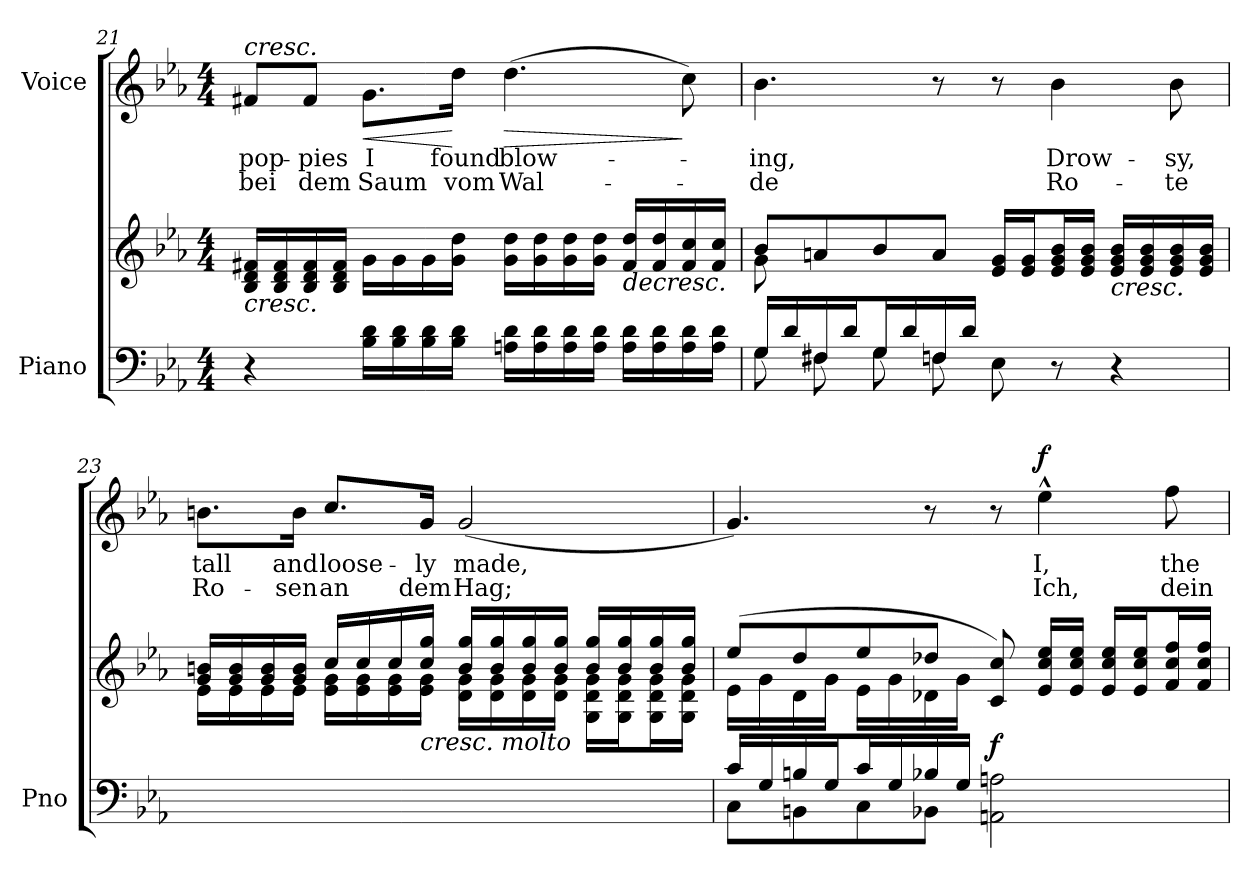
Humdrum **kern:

**kern	**kern	**dynam	**kern	**text	**text	**dynam
*part2	*part2	*part2	*part1	*part1	*part1	*part1
*staff3	*staff2	*staff2/3	*staff1	*staff1	*staff1	*staff1
*I"Piano	*	*	*I"Voice	*	*	*
*I'Pno	*	*	*	*	*	*
!!LO:LB:g=z
*clefF4	*clefG2	*	*clefG2	*	*	*
*k[b-e-a-]	*k[b-e-a-]	*	*k[b-e-a-]	*	*	*
*M4/4	*M4/4	*	*M4/4	*	*	*
=21	=21	=21	=21	=21	=21	=21
!	!	!	!LO:TX:a:i:t=cresc.	!	!	!
!	!LO:TX:b:i:t=cresc.	!	!	!	!	!
!	!	!	!	!LO:LY:b	!LO:LY:b	!
4r	16B-/ 16d/ 16f#X/LL	.	8f#X/L	pop-	bei	.
.	16B-/ 16d/ 16f#/	.	.	.	.	.
!	!	!	!	!LO:LY:b	!LO:LY:b	!
.	16B-/ 16d/ 16f#/	.	8f#/J	-pies	dem	.
.	16B-/ 16d/ 16f#/JJ	.	.	.	.	.
!	!	!	!	!LO:LY:b	!LO:LY:b	!LO:HP:b
16B-\ 16d\LL	16g\LL	.	8.g\L	I	Saum	<
16B-\ 16d\	16g\	.	.	.	.	.
16B-\ 16d\	16g\	.	.	.	.	.
!	!	!	!	!LO:LY:b	!LO:LY:b	!
16B-\ 16d\JJ	16g\ 16dd\JJ	.	16dd\Jk	found	vom	[
!	!	!	!	!LO:LY:b	!LO:LY:b	!LO:HP:b
16An\ 16d\LL	16g\ 16dd\LL	.	(4.dd\	blow-	Wal-	>
16A\ 16d\	16g\ 16dd\	.	.	.	.	.
16A\ 16d\	16g\ 16dd\	.	.	.	.	.
16A\ 16d\JJ	16g\ 16dd\JJ	.	.	.	.	.
!	!	!LO:HP:b	!	!	!	!
16A\ 16d\LL	16f#/ 16dd/LL	>	.	.	.	.
16A\ 16d\	16f#/ 16dd/	.	.	.	.	.
16A\ 16d\	16f#/ 16cc/	.	8cc\)	.	.	]
16A\ 16d\JJ	16f#/ 16cc/JJ	.	.	.	.	.
=22	=22	=22	=22	=22	=22	=22
*^	*^	*	*	*	*	*
!	!	!	!	!	!	!LO:LY:b	!LO:LY:b	!
16G/LL	8G\	8b-/L	8g\	.	4.b-\	-ing,	-de	.
16d/	.	.	.	.	.	.	.	.
16F#X/	8F#\	8an/	2..ryy	.	.	.	.	.
16d/J	.	.	.	.	.	.	.	.
16G/L	8G\	8b-/	.	.	.	.	.	.
16d/	.	.	.	.	.	.	.	.
16Fn/	8F\	8a/J	.	.	8r	.	.	.
16d/JJ	.	.	.	.	.	.	.	.
8E-\	2ryy	16e-/ 16g/LL	.	.	8r	.	.	.
.	.	16e-/ 16g/J	.	.	.	.	.	.
!	!	!	!	!	!	!LO:LY:b	!LO:LY:b	!
8r	.	16e-/ 16g/ 16b-/L	.	.	4b-\	Drow-	Ro-	.
.	.	16e-/ 16g/ 16b-/JJ	.	.	.	.	.	.
!	!	!	!	!LO:HP:b	!	!	!	!
4r	.	16e-/ 16g/ 16b-/LL	.	<	.	.	.	.
.	.	16e-/ 16g/ 16b-/	.	.	.	.	.	.
!	!	!	!	!	!	!LO:LY:b	!LO:LY:b	!
.	.	16e-/ 16g/ 16b-/	.	.	8b-\	-sy,	-te	.
.	.	16e-/ 16g/ 16b-/JJ	.	.	.	.	.	.
*v	*v	*	*	*	*	*	*	*
*	*v	*v	*	*	*	*	*
.	.	]	.	.	.	.
!!LO:PB:g=z
=23	=23	=23	=23	=23	=23	=23
*	*^	*	*	*	*	*
!	!	!	!	!	!LO:LY:b	!LO:LY:b	!
1ryy	16g/ 16bn/LL	16e-\LL	.	8.bn\L	tall	Ro-	.
.	16g/ 16b/	16e-\	.	.	.	.	.
.	16g/ 16b/	16e-\	.	.	.	.	.
!	!	!	!	!	!LO:LY:b	!LO:LY:b	!
.	16g/ 16b/JJ	16e-\JJ	.	16b\Jk	and	-sen	.
!	!	!	!	!	!LO:LY:b	!LO:LY:b	!
.	16cc/LL	16e-\ 16g\LL	.	8.cc/L	loose-	an	.
.	16cc/	16e-\ 16g\	.	.	.	.	.
.	16cc/	16e-\ 16g\	.	.	.	.	.
!	!LO:TX:b:i:t=cresc. molto	!	!	!	!	!	!
!	!	!	!	!	!LO:LY:b	!LO:LY:b	!
.	16cc/ 16gg/JJ	16e-\ 16g\JJ	.	16g/Jk	-ly	dem	.
!	!	!	!	!	!LO:LY:b	!LO:LY:b	!
.	16b/ 16gg/LL	16d\ 16g\LL	.	(2g/	made,	Hag;	.
.	16b/ 16gg/	16d\ 16g\	.	.	.	.	.
.	16b/ 16gg/	16d\ 16g\	.	.	.	.	.
.	16b/ 16gg/JJ	16d\ 16g\JJ	.	.	.	.	.
.	16b/ 16gg/LL	16G\ 16d\ 16g\LL	.	.	.	.	.
.	16b/ 16gg/	16G\ 16d\ 16g\J	.	.	.	.	.
.	16b/ 16gg/	16G\ 16d\ 16g\L	.	.	.	.	.
.	16b/ 16gg/JJ	16G\ 16d\ 16g\JJ	.	.	.	.	.
=24	=24	=24	=24	=24	=24	=24	=24
*^	*	*	*	*^	*	*	*
16c/LL	8C\L	(8ee-/L	16e-\LL	.	4.g/)	2.ryy	.	.	.
16G/	.	.	16g\	.	.	.	.	.	.
16Bn/	8BBn\	8dd/	16d\	.	.	.	.	.	.
16G/J	.	.	16g\JJ	.	.	.	.	.	.
16c/L	8C\	8ee-/	16e-\LL	.	.	.	.	.	.
16G/	.	.	16g\	.	.	.	.	.	.
16B-X/	8BB-X\J	8dd-X/J	16d-X\	.	8r	.	.	.	.
16G/JJ	.	.	16g\JJ	.	.	.	.	.	.
!	!	!	!	!LO:DY:a=2	!	!	!	!	!
2AAn\ 2An\	2ryy	8c/ 8cc/)	2ryy	f	8r	.	.	.	.
!	!	!	!	!	!	!	!LO:LY:b	!LO:LY:b	!LO:DY:a
.	.	16e-/ 16cc/ 16ee-/LL	.	.	4ee-^^\	.	I,	Ich,	f
.	.	16e-/ 16cc/ 16ee-/JJ	.	.	.	.	.	.	.
.	.	16e-/ 16cc/ 16ee-/LL	.	.	.	4ryy	.	.	.
.	.	16e-/ 16cc/ 16ee-/J	.	.	.	.	.	.	.
!	!	!	!	!	!	!	!LO:LY:b	!LO:LY:b	!
.	.	16f/ 16cc/ 16ff/L	.	.	8ff\	.	the	dein	.
.	.	16f/ 16cc/ 16ff/JJ	.	.	.	.	.	.	.
*v	*v	*	*	*	*v	*v	*	*	*
*	*v	*v	*	*	*	*	*
.	.	[	.	.	.	.
=	=	=	=	=	=	=
*-	*-	*-	*-	*-	*-	*-
